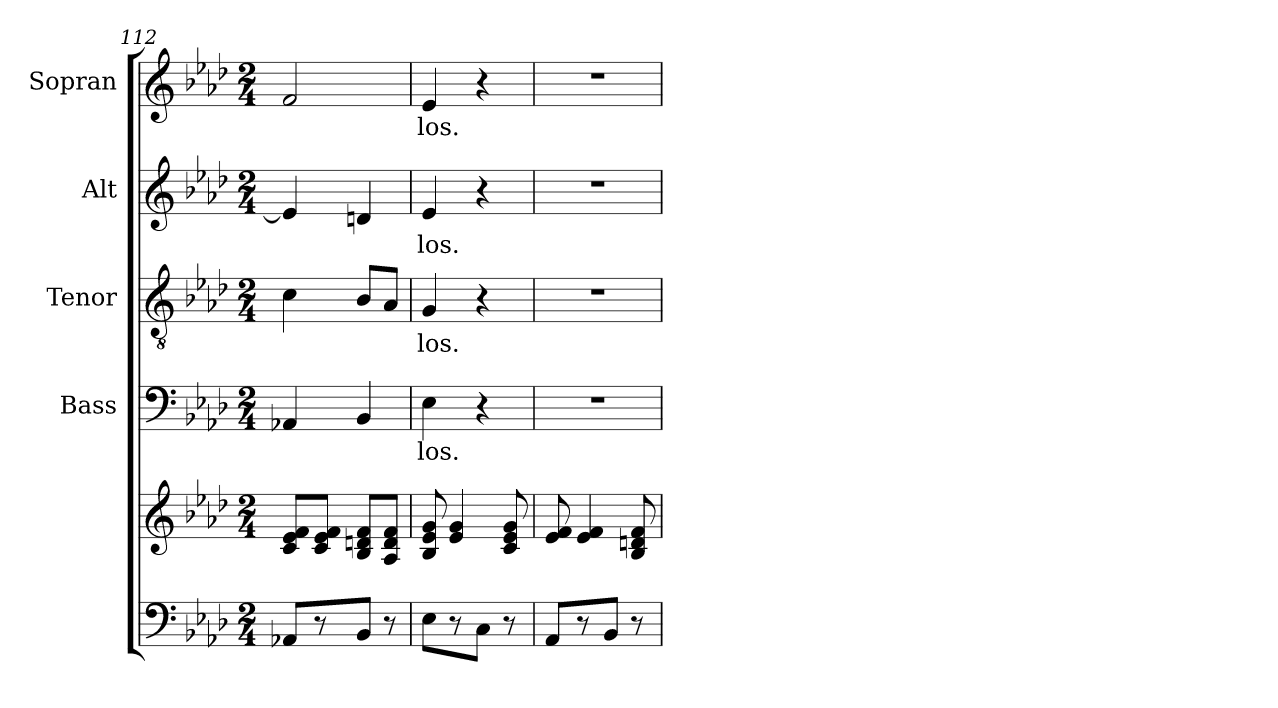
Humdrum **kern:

**kern	**kern	**kern	**text	**kern	**text	**kern	**text	**kern	**text
*part5	*part5	*part4	*part4	*part3	*part3	*part2	*part2	*part1	*part1
*staff6	*staff5	*staff4	*staff4	*staff3	*staff3	*staff2	*staff2	*staff1	*staff1
*	*	*I"Bass	*	*I"Tenor	*	*I"Alt	*	*I"Sopran	*
*	*	*I'B.	*	*I'T.	*	*I'A.	*	*I'S.	*
*clefF4	*clefG2	*clefF4	*	*clefGv2	*	*clefG2	*	*clefG2	*
*k[b-e-a-d-]	*k[b-e-a-d-]	*k[b-e-a-d-]	*	*k[b-e-a-d-]	*	*k[b-e-a-d-]	*	*k[b-e-a-d-]	*
*A-:	*A-:	*A-:	*	*A-:	*	*A-:	*	*A-:	*
*M2/4	*M2/4	*M2/4	*	*M2/4	*	*M2/4	*	*M2/4	*
=112	=112	=112	=112	=112	=112	=112	=112	=112	=112
8AA-X/L	8c/ 8e-/ 8f/L	4AA-X/	.	4c\	.	4e-/]	.	2f/	.
8r	8c/ 8e-/ 8f/J	.	.	.	.	.	.	.	.
8BB-/J	8B-/ 8dn/ 8f/L	4BB-/	.	8B-/L	.	4dn/	.	.	.
8r	8A-/ 8d/ 8f/J	.	.	8A-/J	.	.	.	.	.
!!LO:PB:g=z
=113	=113	=113	=113	=113	=113	=113	=113	=113	=113
!	!	!	!LO:LY:b	!	!LO:LY:b	!	!LO:LY:b	!	!LO:LY:b
8E-\L	8B-/ 8e-/ 8g/	4E-\	-los.	4G/	-los.	4e-/	-los.	4e-/	-los.
8r	4e-/ 4g/	.	.	.	.	.	.	.	.
8C\J	.	4r	.	4r	.	4r	.	4r	.
8r	8c/ 8e-/ 8g/	.	.	.	.	.	.	.	.
=114	=114	=114	=114	=114	=114	=114	=114	=114	=114
8AA-/L	8e-/ 8f/	2r	.	2r	.	2r	.	2r	.
8r	4e-/ 4f/	.	.	.	.	.	.	.	.
8BB-/J	.	.	.	.	.	.	.	.	.
8r	8B-/ 8dn/ 8f/	.	.	.	.	.	.	.	.
=	=	=	=	=	=	=	=	=	=
*-	*-	*-	*-	*-	*-	*-	*-	*-	*-
